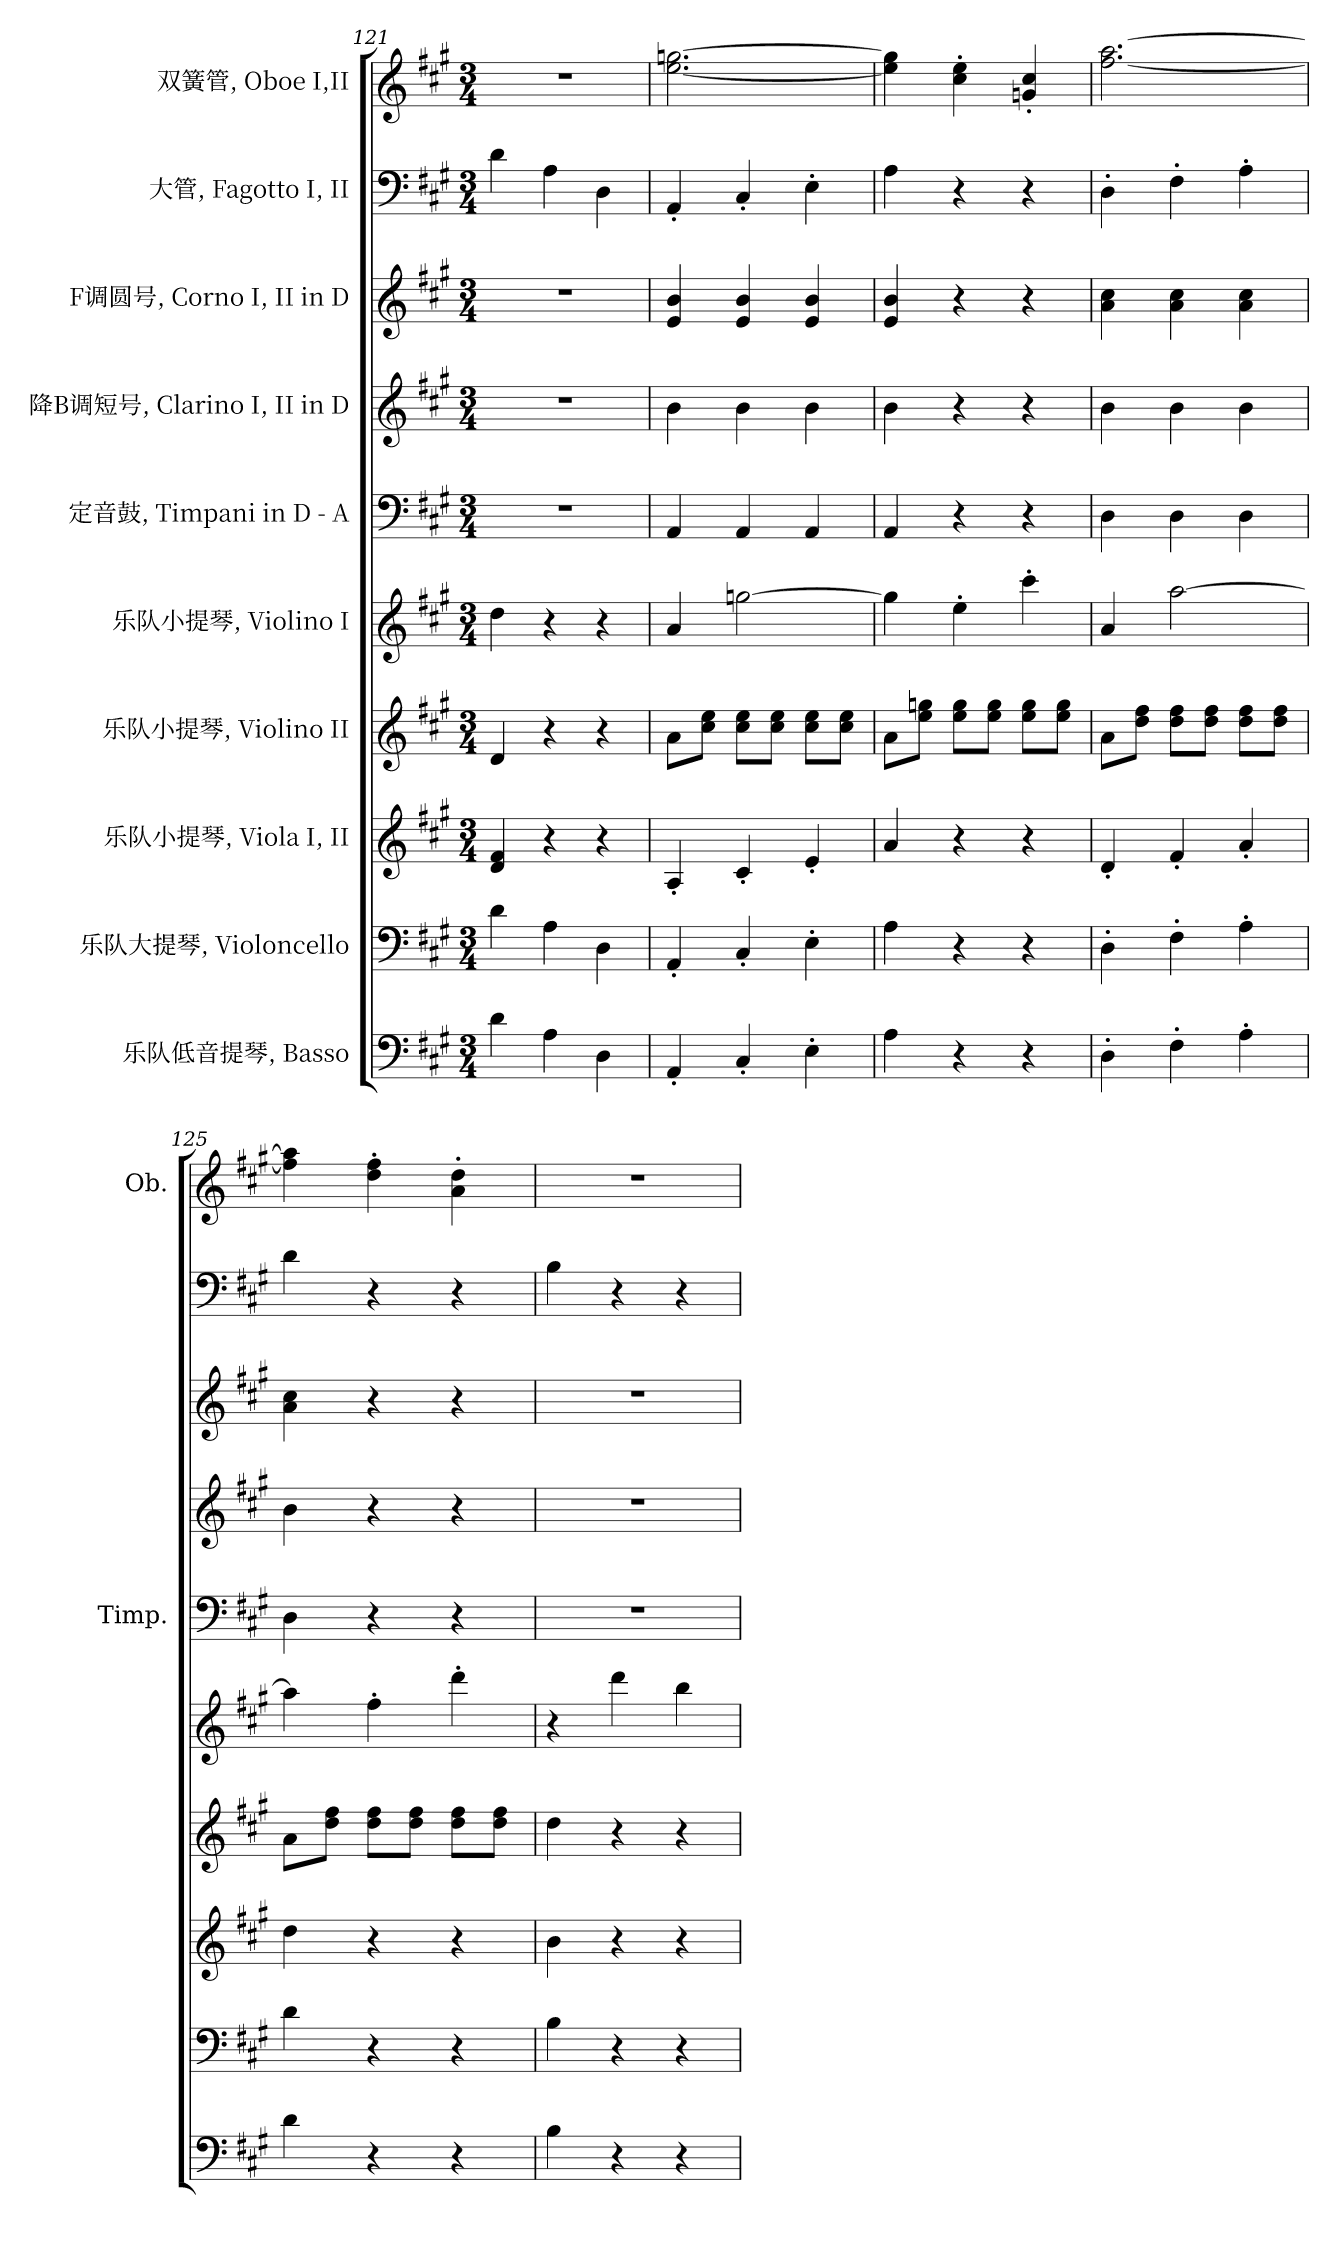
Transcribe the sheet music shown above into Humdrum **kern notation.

**kern	**kern	**kern	**kern	**kern	**kern	**kern	**kern	**kern	**kern
*part10	*part9	*part8	*part7	*part6	*part5	*part4	*part3	*part2	*part1
*staff10	*staff9	*staff8	*staff7	*staff6	*staff5	*staff4	*staff3	*staff2	*staff1
*I"乐队低音提琴, Basso	*I"乐队大提琴, Violoncello	*I"乐队小提琴, Viola I, II	*I"乐队小提琴, Violino II	*I"乐队小提琴, Violino I	*I"定音鼓, Timpani in D - A	*I"降B调短号, Clarino I, II in D	*I"F调圆号, Corno I, II in D	*I"大管, Fagotto I, II	*I"双簧管, Oboe I,II
*	*	*	*	*	*I'Timp.	*	*	*	*I'Ob.
*clefF4	*clefF4	*clefG2	*clefG2	*clefG2	*clefF4	*clefG2	*clefG2	*clefF4	*clefG2
*ITrd7c12	*	*	*	*	*	*ITrd1c2	*ITrd4c7	*	*
*k[f#c#g#]	*k[f#c#g#]	*k[f#c#g#]	*k[f#c#g#]	*k[f#c#g#]	*k[f#c#g#]	*k[f#]	*k[f#c#]	*k[f#c#g#]	*k[f#c#g#]
*M3/4	*M3/4	*M3/4	*M3/4	*M3/4	*M3/4	*M3/4	*M3/4	*M3/4	*M3/4
=121	=121	=121	=121	=121	=121	=121	=121	=121	=121
4D\	4d\	4d/ 4f#/	4d/	4dd\	2.r	2.r	2.r	4d\	2.r
4AA\	4A\	4r	4r	4r	.	.	.	4A\	.
4DD\	4D\	4r	4r	4r	.	.	.	4D\	.
=122	=122	=122	=122	=122	=122	=122	=122	=122	=122
4AAA'/	4AA'/	4A'/	8a\L	4a/	4AA/	4a\	4A/ 4e/	4AA'/	[2.ee\ [2.ggn\
.	.	.	8cc#\ 8ee\J	.	.	.	.	.	.
4CC#'/	4C#'/	4c#'/	8cc#\ 8ee\L	[2ggn\	4AA/	4a\	4A/ 4e/	4C#'/	.
.	.	.	8cc#\ 8ee\J	.	.	.	.	.	.
4EE'\	4E'\	4e'/	8cc#\ 8ee\L	.	4AA/	4a\	4A/ 4e/	4E'\	.
.	.	.	8cc#\ 8ee\J	.	.	.	.	.	.
!!LO:PB:g=z
=123	=123	=123	=123	=123	=123	=123	=123	=123	=123
4AA\	4A\	4a/	8a\L	4gg\]	4AA/	4a\	4A/ 4e/	4A\	4ee\] 4gg\]
.	.	.	8ee\ 8ggn\J	.	.	.	.	.	.
4r	4r	4r	8ee\ 8gg\L	4ee'\	4r	4r	4r	4r	4cc#\' 4ee\'
.	.	.	8ee\ 8gg\J	.	.	.	.	.	.
4r	4r	4r	8ee\ 8gg\L	4ccc#'\	4r	4r	4r	4r	4gn/' 4cc#/'
.	.	.	8ee\ 8gg\J	.	.	.	.	.	.
=124	=124	=124	=124	=124	=124	=124	=124	=124	=124
4DD'\	4D'\	4d'/	8a\L	4a/	4D\	4a\	4d\ 4f#\	4D'\	[2.ff#\ [2.aa\
.	.	.	8dd\ 8ff#\J	.	.	.	.	.	.
4FF#'\	4F#'\	4f#'/	8dd\ 8ff#\L	[2aa\	4D\	4a\	4d\ 4f#\	4F#'\	.
.	.	.	8dd\ 8ff#\J	.	.	.	.	.	.
4AA'\	4A'\	4a'/	8dd\ 8ff#\L	.	4D\	4a\	4d\ 4f#\	4A'\	.
.	.	.	8dd\ 8ff#\J	.	.	.	.	.	.
=125	=125	=125	=125	=125	=125	=125	=125	=125	=125
4D\	4d\	4dd\	8a\L	4aa\]	4D\	4a\	4d\ 4f#\	4d\	4ff#\] 4aa\]
.	.	.	8dd\ 8ff#\J	.	.	.	.	.	.
4r	4r	4r	8dd\ 8ff#\L	4ff#'\	4r	4r	4r	4r	4dd\' 4ff#\'
.	.	.	8dd\ 8ff#\J	.	.	.	.	.	.
4r	4r	4r	8dd\ 8ff#\L	4ddd'\	4r	4r	4r	4r	4a\' 4dd\'
.	.	.	8dd\ 8ff#\J	.	.	.	.	.	.
=126	=126	=126	=126	=126	=126	=126	=126	=126	=126
4BB\	4B\	4b\	4dd\	4r	2.r	2.r	2.r	4B\	2.r
4r	4r	4r	4r	4ddd\	.	.	.	4r	.
4r	4r	4r	4r	4bb\	.	.	.	4r	.
=	=	=	=	=	=	=	=	=	=
*-	*-	*-	*-	*-	*-	*-	*-	*-	*-
